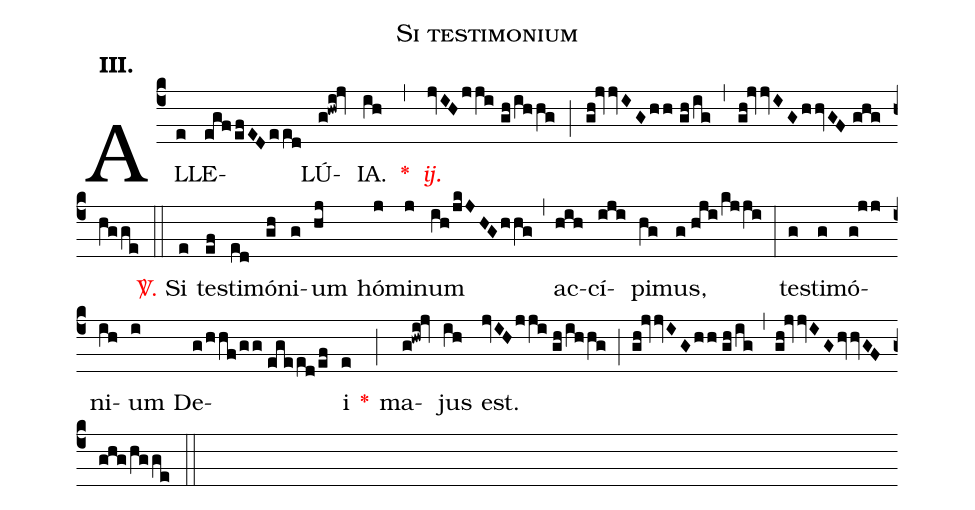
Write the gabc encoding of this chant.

name:Si testimonium;
mode:III.;
office-part:Alleluia;
%%
(c4) AL(e)LE(egf/efEDeed)LÚ(g!hwi!jv)IA.(ih) <v>\red{*}</v>(,) <v>\redit{ij.}</v>(jvIHjji//gh/ihhg) (;) (gh!jvvIGhh//gh/ig) (,) (gh!jvvIGhhvGF//ghg/hgge) (::) <v>\red{\Vbar.}</v> Si(e) te(ef)sti(ed)mó(gh)ni(g)um(hj) hó(j)mi(j)num(ih/jkJHGhhg) (,) ac(hih)cí(iji)pi(hg)mus,(g//hji/kjji) (:) te(g)sti(g)mó(g!jj)ni(ih)um(i) De(g/hhf/gg//egeed/ef)i(e) <v>\red{*}</v>(;) ma(g!hwi!jv)jus(ih) est.(jvIHjji//gh/ihhg) (;) (gh!jvvIGhh//gh/ig) (,) (gh!jvvIGhvvGF//ghg/hgge) (::)
